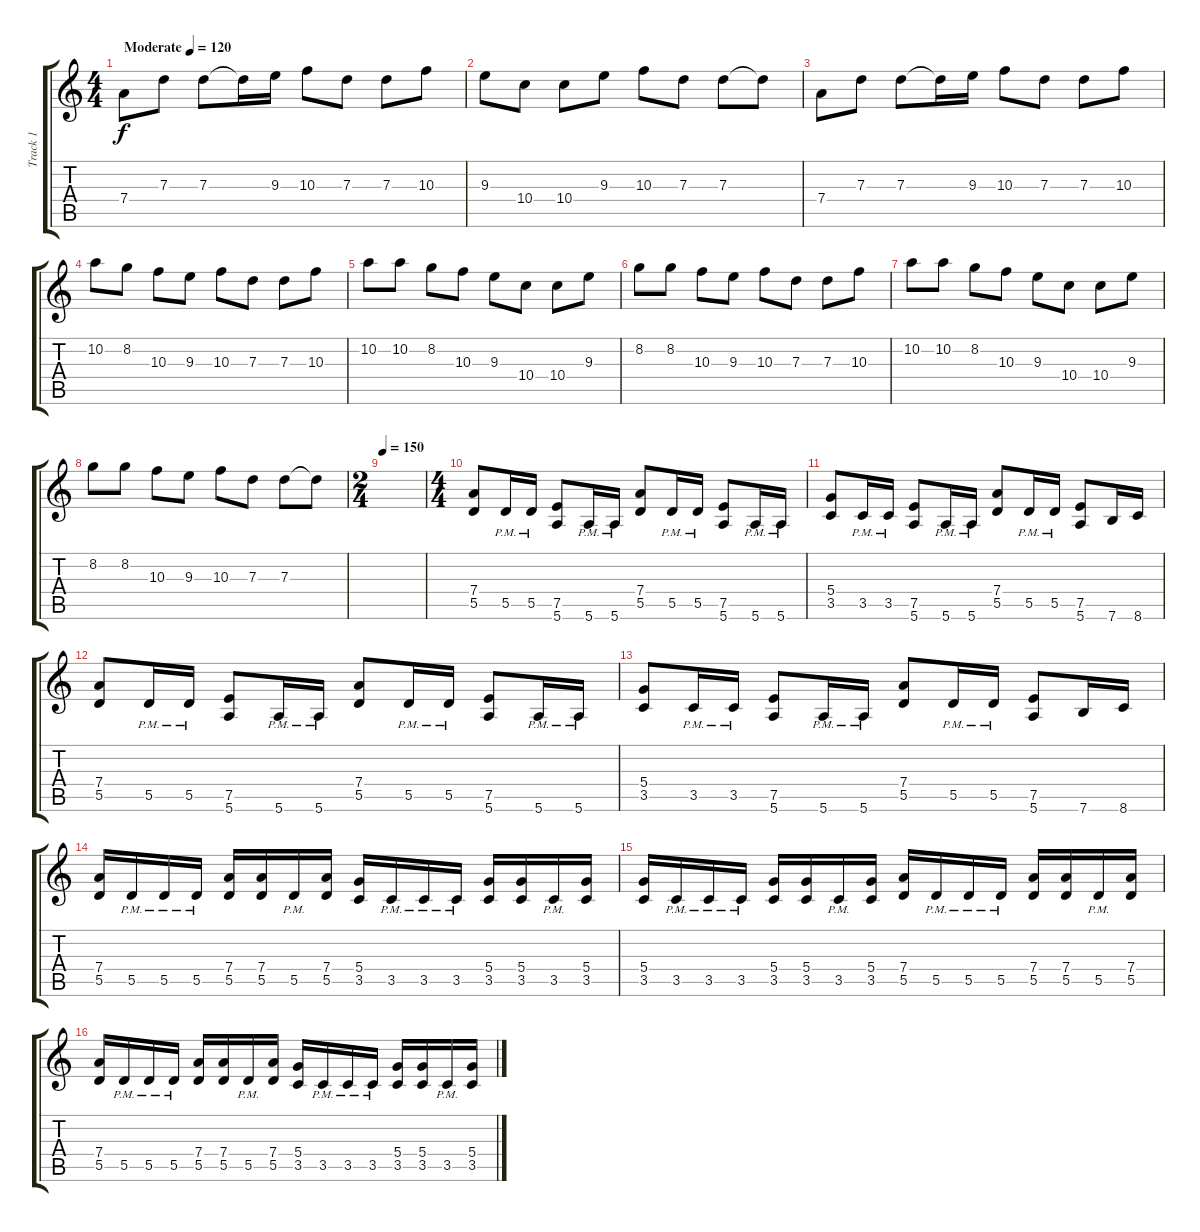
\track ("Track 1" "Track 1") {instrument distortionguitar}
\staff {score tabs}
\tuning (E4 B3 G3 D3 A2 E2) {hide}
\ts (4 4)
\tempo (120 "Moderate")
\clef g2
\ks c
7.4.8{dy f instrument electricguitarjazz} 7.3.8 7.3.8 7.3{t}.16 9.3.16 10.3.8 7.3.8 7.3.8 10.3.8 |
9.3.8 10.4.8 10.4.8 9.3.8 10.3.8 7.3.8 7.3.8 7.3{t}.8 |
7.4.8 7.3.8 7.3.8 7.3{t}.16 9.3.16 10.3.8 7.3.8 7.3.8 10.3.8 |
10.2.8 8.2.8 10.3.8 9.3.8 10.3.8 7.3.8 7.3.8 10.3.8 |
10.2.8 10.2.8 8.2.8 10.3.8 9.3.8 10.4.8 10.4.8 9.3.8 |
8.2.8 8.2.8 10.3.8 9.3.8 10.3.8 7.3.8 7.3.8 10.3.8 |
10.2.8 10.2.8 8.2.8 10.3.8 9.3.8 10.4.8 10.4.8 9.3.8 |
8.2.8 8.2.8 10.3.8 9.3.8 10.3.8 7.3.8 7.3.8 7.3{t}.8 |
\ts (2 4)
\tempo 150
|
\ts (4 4)
(7.4 5.5).8 5.5{pm}.16 5.5{pm}.16 (7.5 5.6).8 5.6{pm}.16 5.6{pm}.16 (7.4 5.5).8 5.5{pm}.16 5.5{pm}.16 (7.5 5.6).8 5.6{pm}.16 5.6{pm}.16 |
(5.4 3.5).8 3.5{pm}.16 3.5{pm}.16 (7.5 5.6).8 5.6{pm}.16 5.6{pm}.16 (7.4 5.5).8 5.5{pm}.16 5.5{pm}.16 (7.5 5.6).8 7.6.16 8.6.16 |
(7.4 5.5).8 5.5{pm}.16 5.5{pm}.16 (7.5 5.6).8 5.6{pm}.16 5.6{pm}.16 (7.4 5.5).8 5.5{pm}.16 5.5{pm}.16 (7.5 5.6).8 5.6{pm}.16 5.6{pm}.16 |
(5.4 3.5).8 3.5{pm}.16 3.5{pm}.16 (7.5 5.6).8 5.6{pm}.16 5.6{pm}.16 (7.4 5.5).8 5.5{pm}.16 5.5{pm}.16 (7.5 5.6).8 7.6.16 8.6.16 |
(7.4 5.5).16 5.5{pm}.16 5.5{pm}.16 5.5{pm}.16 (7.4 5.5).16 (7.4 5.5).16 5.5{pm}.16 (7.4 5.5).16 (5.4 3.5).16 3.5{pm}.16 3.5{pm}.16 3.5{pm}.16 (5.4 3.5).16 (5.4 3.5).16 3.5{pm}.16 (5.4 3.5).16 |
(5.4 3.5).16 3.5{pm}.16 3.5{pm}.16 3.5{pm}.16 (5.4 3.5).16 (5.4 3.5).16 3.5{pm}.16 (5.4 3.5).16 (7.4 5.5).16 5.5{pm}.16 5.5{pm}.16 5.5{pm}.16 (7.4 5.5).16 (7.4 5.5).16 5.5{pm}.16 (7.4 5.5).16 |
(7.4 5.5).16 5.5{pm}.16 5.5{pm}.16 5.5{pm}.16 (7.4 5.5).16 (7.4 5.5).16 5.5{pm}.16 (7.4 5.5).16 (5.4 3.5).16 3.5{pm}.16 3.5{pm}.16 3.5{pm}.16 (5.4 3.5).16 (5.4 3.5).16 3.5{pm}.16 (5.4 3.5).16
